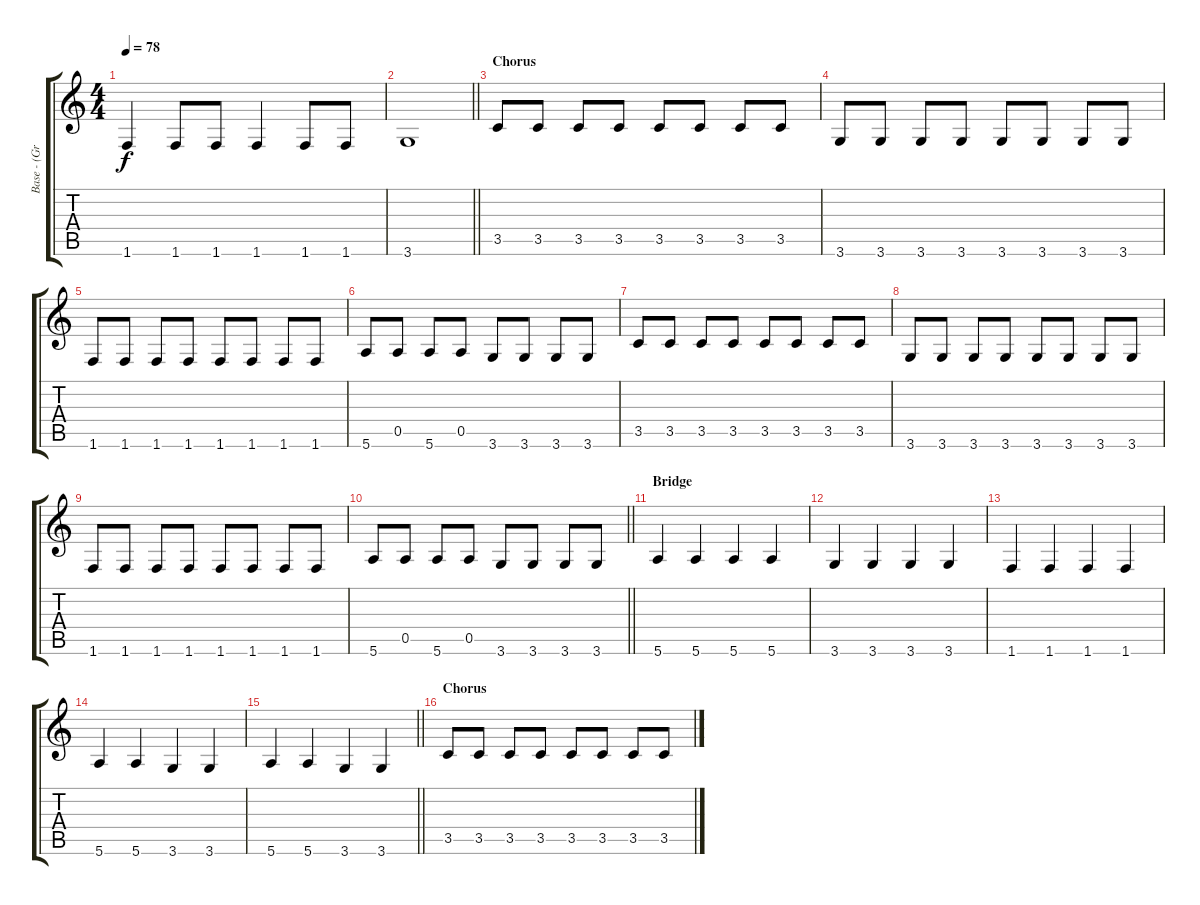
\track ("Base - (Greggarbo)" "Base - (Gr") {instrument electricbassfinger}
\staff {score tabs}
\tuning (E4 B3 G3 D3 A2 E2) {hide}
\ts (4 4)
\tempo 78
\clef g2
\ks c
1.6.4{dy f} 1.6.8 1.6.8 1.6.4 1.6.8 1.6.8 |
\barLineRight lightlight
3.6.1 |
\section ("" "Chorus")
3.5.8 3.5.8 3.5.8 3.5.8 3.5.8 3.5.8 3.5.8 3.5.8 |
3.6.8 3.6.8 3.6.8 3.6.8 3.6.8 3.6.8 3.6.8 3.6.8 |
1.6.8 1.6.8 1.6.8 1.6.8 1.6.8 1.6.8 1.6.8 1.6.8 |
5.6.8 0.5.8 5.6.8 0.5.8 3.6.8 3.6.8 3.6.8 3.6.8 |
3.5.8 3.5.8 3.5.8 3.5.8 3.5.8 3.5.8 3.5.8 3.5.8 |
3.6.8 3.6.8 3.6.8 3.6.8 3.6.8 3.6.8 3.6.8 3.6.8 |
1.6.8 1.6.8 1.6.8 1.6.8 1.6.8 1.6.8 1.6.8 1.6.8 |
\barLineRight lightlight
5.6.8 0.5.8 5.6.8 0.5.8 3.6.8 3.6.8 3.6.8 3.6.8 |
\section ("" "Bridge")
5.6.4 5.6.4 5.6.4 5.6.4 |
3.6.4 3.6.4 3.6.4 3.6.4 |
1.6.4 1.6.4 1.6.4 1.6.4 |
5.6.4 5.6.4 3.6.4 3.6.4 |
\barLineRight lightlight
5.6.4 5.6.4 3.6.4 3.6.4 |
\section ("" "Chorus")
3.5.8{volume 0} 3.5.8 3.5.8 3.5.8 3.5.8 3.5.8 3.5.8 3.5.8
